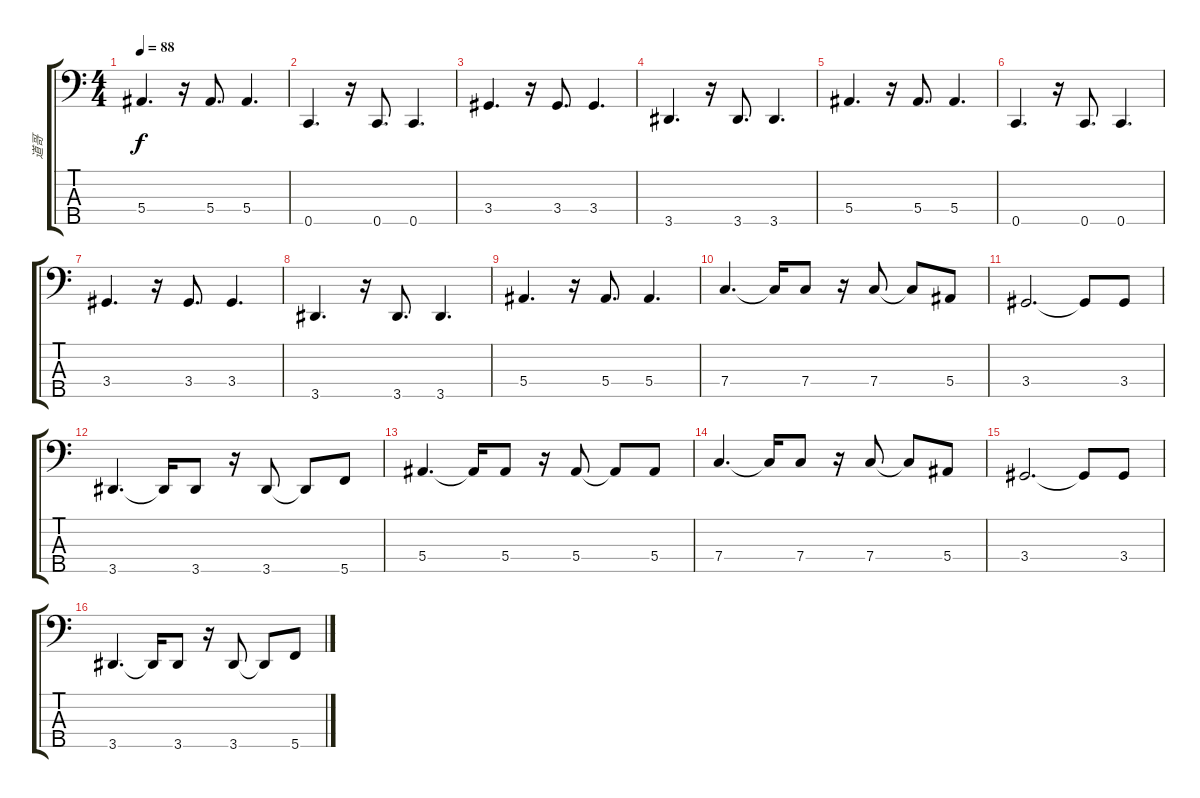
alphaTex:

\track ("道哥" "道哥") {instrument electricbasspick}
\staff {score tabs}
\tuning (Ab2 Eb2 Bb1 F1 C1) {hide}
\ts (4 4)
\tempo 88
\clef f4
\ks c
5.4.4{d dy f} r.16 5.4.8{d} 5.4.4{d} |
0.5.4{d} r.16 0.5.8{d} 0.5.4{d} |
3.4.4{d} r.16 3.4.8{d} 3.4.4{d} |
3.5.4{d} r.16 3.5.8{d} 3.5.4{d} |
5.4.4{d} r.16 5.4.8{d} 5.4.4{d} |
0.5.4{d} r.16 0.5.8{d} 0.5.4{d} |
3.4.4{d} r.16 3.4.8{d} 3.4.4{d} |
3.5.4{d} r.16 3.5.8{d} 3.5.4{d} |
5.4.4{d} r.16 5.4.8{d} 5.4.4{d} |
7.4.4{d} 7.4{t}.16 7.4.8 r.16 7.4.8 7.4{t}.8 5.4.8 |
3.4.2{d} 3.4{t}.8 3.4.8 |
3.5.4{d} 3.5{t}.16 3.5.8 r.16 3.5.8 3.5{t}.8 5.5.8 |
5.4.4{d} 5.4{t}.16 5.4.8 r.16 5.4.8 5.4{t}.8 5.4.8 |
7.4.4{d} 7.4{t}.16 7.4.8 r.16 7.4.8 7.4{t}.8 5.4.8 |
3.4.2{d} 3.4{t}.8 3.4.8 |
3.5.4{d} 3.5{t}.16 3.5.8 r.16 3.5.8 3.5{t}.8 5.5.8
